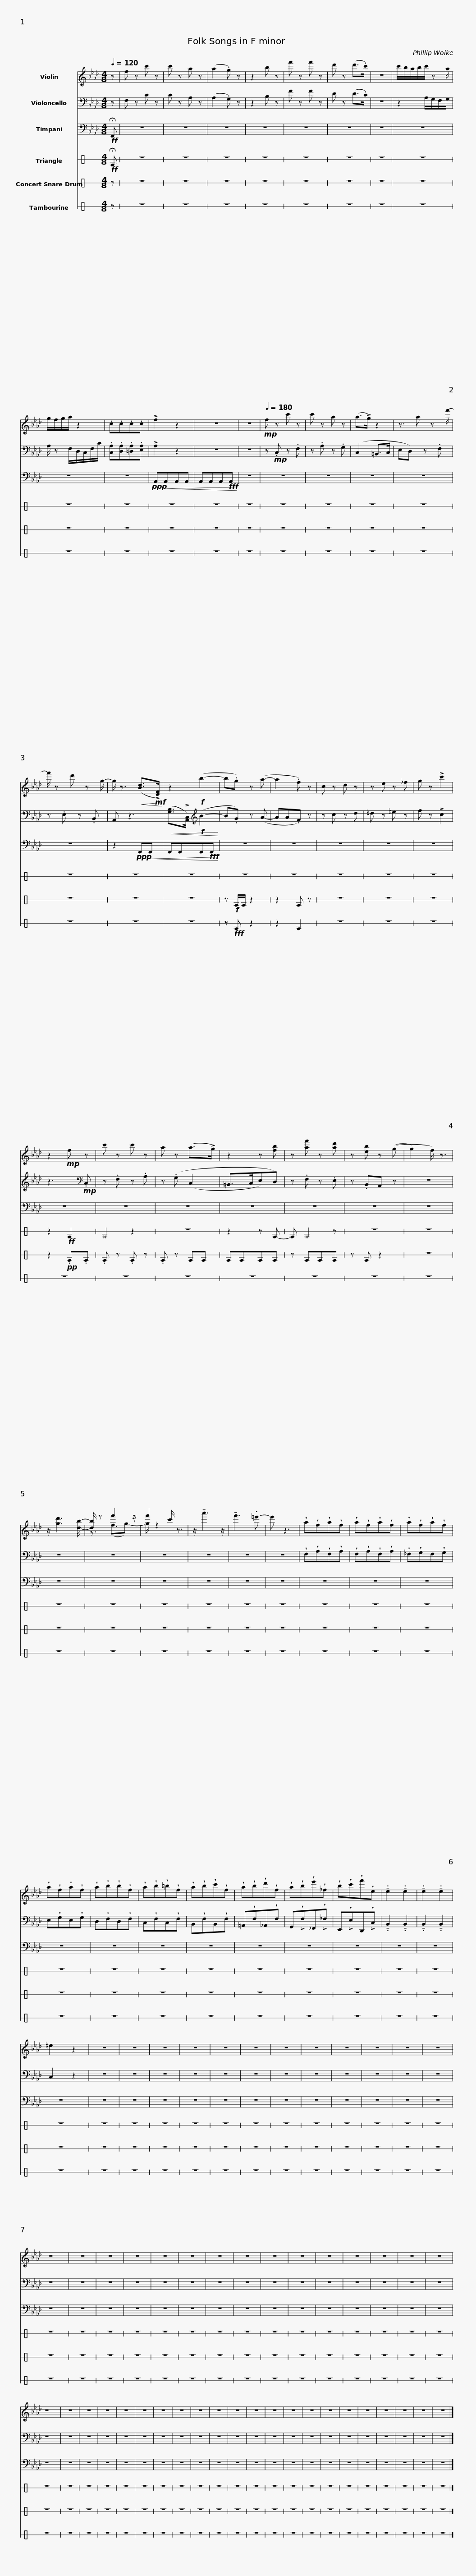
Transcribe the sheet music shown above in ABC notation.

X:1
%%score ( 1 2 ) 3 4 5 6 7
L:1/8
Q:1/4=120
M:4/8
I:linebreak $
K:Ab
V:1 treble
V:2 treble
V:3 bass
V:4 bass
V:5 perc stafflines=1
K:none
V:6 perc stafflines=1
K:none
V:7 perc stafflines=1
K:none
V:1
 z | f z c' z | c' z a z | (a2 .g) z | z2 b z | %5
 f' z f' z | d' z (d'>.c') | z4 |$ c'/b/a/b/c'/ z a/ | g/f/g/a/ z2 | %10
 .c.c.c.c | !>!f2 z2 | z4 | z4 |[Q:1/4=180]!mp! f z c' z |$ %15
 c' z a z | (a>!>!g) z2 | z3/2 a z f'/- | f'/ z d' z g/- | g/ z3/2!<(! ([Bd]>!mf!!>![DF])!<)! | %20
 z2!f! (b2- |$ b.g) z (a- | a2 .f) z | c z d z | z e z _f | %25
 g z !>!c'2 | z2!mp! f z | c' z c' z | a z (a>!>!g) |$ z2 z [fb] | %30
 z [af'] z [ad'] | z [eb] z ((g | g2) f/) z3/2 | z/ [gd']3 [db]/- | [db]/ z f'2- z/ | %35
 f'2 c'/ z3/2 | z/ !tenuto!a'3 z/ |$ !tenuto!f'3 .=e'- | e' z3 | !wedge!a!wedge!f!wedge!a!wedge!f | %40
 !wedge!a!wedge!f!wedge!a!wedge!f | !wedge!a!wedge!f!wedge!a!wedge!f | !wedge!a!wedge!f!wedge!a!wedge!f | !wedge!a!wedge!b!wedge!b!wedge!f | !wedge!a!wedge!b!wedge!=b!wedge!f |$ %45
 !wedge!a!wedge!b!wedge!c'!wedge!f | !wedge!a!wedge!b!wedge!d'!wedge!f | !wedge!a!wedge!b!wedge!e'!wedge!_f | !wedge!b!wedge!c'!wedge!f'!wedge!e | !tenuto!.e2 !tenuto!.e2 | %50
 !tenuto!.e2 !tenuto!.e2 | =e2 z2 | z4 | z4 | z4 |$ %55
 z4 | z4 | z4 | z4 | z4 | %60
 z4 | z4 | z4 | z4 | z4 | %65
 z4 | z4 | z4 | z4 | z4 |$ %70
 z4 | z4 | z4 | z4 | z4 | %75
 z4 | z4 | z4 | z4 | z4 | %80
 z4 | z4 | z4 | z4 | z4 |$ %85
 z4 | z4 | z4 | z4 | z4 | %90
 z4 | z4 | z4 | z4 | z4 | %95
 z4 | z4 | z4 | z4 | z4 |$ %100
 z4 |] %101
V:2
 x | x4 | x4 | x4 | x4 | %5
 x4 | x4 | x4 |$ x4 | x4 | %10
 x4 | x4 | x4 | x4 | x4 |$ %15
 x4 | x4 | x4 | x4 | x4 | %20
 x4 |$ x4 | x4 | x4 | x4 | %25
 x4 | x4 | x4 | x4 |$ x4 | %30
 x4 | x4 | x4 | x4 | z3/2 (f3/2g-) | %35
 g/ z2 z3/2 | x4 |$ x4 | x4 | x4 | %40
 x4 | x4 | x4 | x4 | x4 |$ %45
 x4 | x4 | x4 | x4 | x4 | %50
 x4 | x4 | x4 | x4 | x4 |$ %55
 x4 | x4 | x4 | x4 | x4 | %60
 x4 | x4 | x4 | x4 | x4 | %65
 x4 | x4 | x4 | x4 | x4 |$ %70
 x4 | x4 | x4 | x4 | x4 | %75
 x4 | x4 | x4 | x4 | x4 | %80
 x4 | x4 | x4 | x4 | x4 |$ %85
 x4 | x4 | x4 | x4 | x4 | %90
 x4 | x4 | x4 | x4 | x4 | %95
 x4 | x4 | x4 | x4 | x4 |$ %100
 x4 |] %101
V:3
 z | F, z C z | C z A, z | (A,2 .G,) z | z2 B, z | %5
 F z F z | D z (D>.C) | z4 |$ z2 A,/G,/F,/G,/ | A,/ z F,/D,/C,/F,/C/ | %10
 .[C,A,].[D,A,].[=D,A,].[E,A,] | !>!A,2 z2 | z4 | z4 | z!mp! .C, z .F, |$ %15
 z .A, z .G, | (C,2 =B,,>C, | E,D,) z .F, | z .E, z .B,, | A,, z3 | %20
!<(! ([G,B,]>!>![A,,C,])[K:treble]!f! (B2-!<)! |$ B.G) z (A- | AA.F) z | z c z d | =d z =e z | %25
 f z !>!c2 | z3[K:bass]!mp! .C, | z .F, z .A, | z (.G, (C,2 |$ =B,,>C,E,)D,) | %30
 z .F, z .E, | z .B,,A,, z | z4 | z4 | z4 | %35
 z4 | z4 |$ z4 | z4 | !wedge!F,!wedge!A,!wedge!F,!wedge!A, | %40
 !wedge!F,!wedge!A,!wedge!F,!wedge!A, | !wedge!_F,!wedge!G,F,!wedge!G, | E,!wedge!G,E,!wedge!G, | D,!wedge!F,D,!wedge!F, | C,!wedge!F,C,!wedge!F, |$ %45
 B,,!wedge!F,B,,!wedge!F, | =A,,!wedge!F,_A,,!wedge!F, | G,,!>!!wedge!F,_F,,!>!!wedge!_F, | E,,!>!!wedge!E,D,,!>!!wedge!C, | !tenuto!.B,,2 !tenuto!.B,,2 | %50
 !tenuto!.B,,2 !tenuto!.B,,2 | C,2 z2 | z4 | z4 | z4 |$ %55
 z4 | z4 | z4 | z4 | z4 | %60
 z4 | z4 | z4 | z4 | z4 | %65
 z4 | z4 | z4 | z4 | z4 |$ %70
 z4 | z4 | z4 | z4 | z4 | %75
 z4 | z4 | z4 | z4 | z4 | %80
 z4 | z4 | z4 | z4 | z4 |$ %85
 z4 | z4 | z4 | z4 | z4 | %90
 z4 | z4 | z4 | z4 | z4 | %95
 z4 | z4 | z4 | z4 | z4 |$ %100
 z4 |] %101
V:4
!ff! !fermata!F,, | z4 | z4 | z4 | z4 | %5
 z4 | z4 | z4 |$ z4 | z4 | %10
 z4 |!ppp!!<(! A,,A,,A,,A,, | A,,A,,A,,!fff!A,,!<)! | z4 | z4 |$ %15
 z4 | z4 | z4 | z4 | z2!ppp!!<(! F,,F,, | %20
 F,,F,,F,,!fff!F,,!<)! |$ z4 | z4 | z4 | z4 | %25
 z4 | z4 | z4 | z4 |$ z4 | %30
 z4 | z4 | z4 | z4 | z4 | %35
 z4 | z4 |$ z4 | z4 | z4 | %40
 z4 | z4 | z4 | z4 | z4 |$ %45
 z4 | z4 | z4 | z4 | z4 | %50
 z4 | z4 | z4 | z4 | z4 |$ %55
 z4 | z4 | z4 | z4 | z4 | %60
 z4 | z4 | z4 | z4 | z4 | %65
 z4 | z4 | z4 | z4 | z4 |$ %70
 z4 | z4 | z4 | z4 | z4 | %75
 z4 | z4 | z4 | z4 | z4 | %80
 z4 | z4 | z4 | z4 | z4 |$ %85
 z4 | z4 | z4 | z4 | z4 | %90
 z4 | z4 | z4 | z4 | z4 | %95
 z4 | z4 | z4 | z4 | z4 |$ %100
 z4 |] %101
V:5
[K:C]!ff! !fermata!E | z4 | z4 | z4 | z4 | %5
 z4 | z4 | z4 |$ z4 | z4 | %10
 z4 | z4 | z4 | z4 | z4 |$ %15
 z4 | z4 | z4 | z4 | z4 | %20
 z4 |$ z4 | z4 | z4 | z4 | %25
 z4 | z2!ff! E2 | ^E2 z2 | z4 |$ z2 z E- | %30
 E ^E2 z | z4 | z4 | z4 | z4 | %35
 z4 | z4 |$ z4 | z4 | z4 | %40
 z4 | z4 | z4 | z4 | z4 |$ %45
 z4 | z4 | z4 | z4 | z4 | %50
 z4 | z4 | z4 | z4 | z4 |$ %55
 z4 | z4 | z4 | z4 | z4 | %60
 z4 | z4 | z4 | z4 | z4 | %65
 z4 | z4 | z4 | z4 | z4 |$ %70
 z4 | z4 | z4 | z4 | z4 | %75
 z4 | z4 | z4 | z4 | z4 | %80
 z4 | z4 | z4 | z4 | z4 |$ %85
 z4 | z4 | z4 | z4 | z4 | %90
 z4 | z4 | z4 | z4 | z4 | %95
 z4 | z4 | z4 | z4 | z4 |$ %100
 z4 |] %101
V:6
[K:C] z | z4 | z4 | z4 | z4 | %5
 z4 | z4 | z4 |$ z4 | z4 | %10
 z4 | z4 | z4 | z4 | z4 |$ %15
 z4 | z4 | z4 | z4 | z4 | %20
 z4 |$ z!f! E/E/ z2 | z2 E z | z4 | z4 | %25
 z4 | z2!pp! .E.E | .E z .E z | .E z EE |$ EEEE | %30
 z EEE | z E z2 | z4 | z4 | z4 | %35
 z4 | z4 |$ z4 | z4 | z4 | %40
 z4 | z4 | z4 | z4 | z4 |$ %45
 z4 | z4 | z4 | z4 | z4 | %50
 z4 | z4 | z4 | z4 | z4 |$ %55
 z4 | z4 | z4 | z4 | z4 | %60
 z4 | z4 | z4 | z4 | z4 | %65
 z4 | z4 | z4 | z4 | z4 |$ %70
 z4 | z4 | z4 | z4 | z4 | %75
 z4 | z4 | z4 | z4 | z4 | %80
 z4 | z4 | z4 | z4 | z4 |$ %85
 z4 | z4 | z4 | z4 | z4 | %90
 z4 | z4 | z4 | z4 | z4 | %95
 z4 | z4 | z4 | z4 | z4 |$ %100
 z4 |] %101
V:7
[K:C] z | z4 | z4 | z4 | z4 | %5
 z4 | z4 | z4 |$ z4 | z4 | %10
 z4 | z4 | z4 | z4 | z4 |$ %15
 z4 | z4 | z4 | z4 | z4 | %20
 z4 |$ z!fff! E z2 | z2 E2 | z4 | z4 | %25
 z4 | z4 | z4 | z4 |$ z4 | %30
 z4 | z4 | z4 | z4 | z4 | %35
 z4 | z4 |$ z4 | z4 | z4 | %40
 z4 | z4 | z4 | z4 | z4 |$ %45
 z4 | z4 | z4 | z4 | z4 | %50
 z4 | z4 | z4 | z4 | z4 |$ %55
 z4 | z4 | z4 | z4 | z4 | %60
 z4 | z4 | z4 | z4 | z4 | %65
 z4 | z4 | z4 | z4 | z4 |$ %70
 z4 | z4 | z4 | z4 | z4 | %75
 z4 | z4 | z4 | z4 | z4 | %80
 z4 | z4 | z4 | z4 | z4 |$ %85
 z4 | z4 | z4 | z4 | z4 | %90
 z4 | z4 | z4 | z4 | z4 | %95
 z4 | z4 | z4 | z4 | z4 |$ %100
 z4 |] %101
